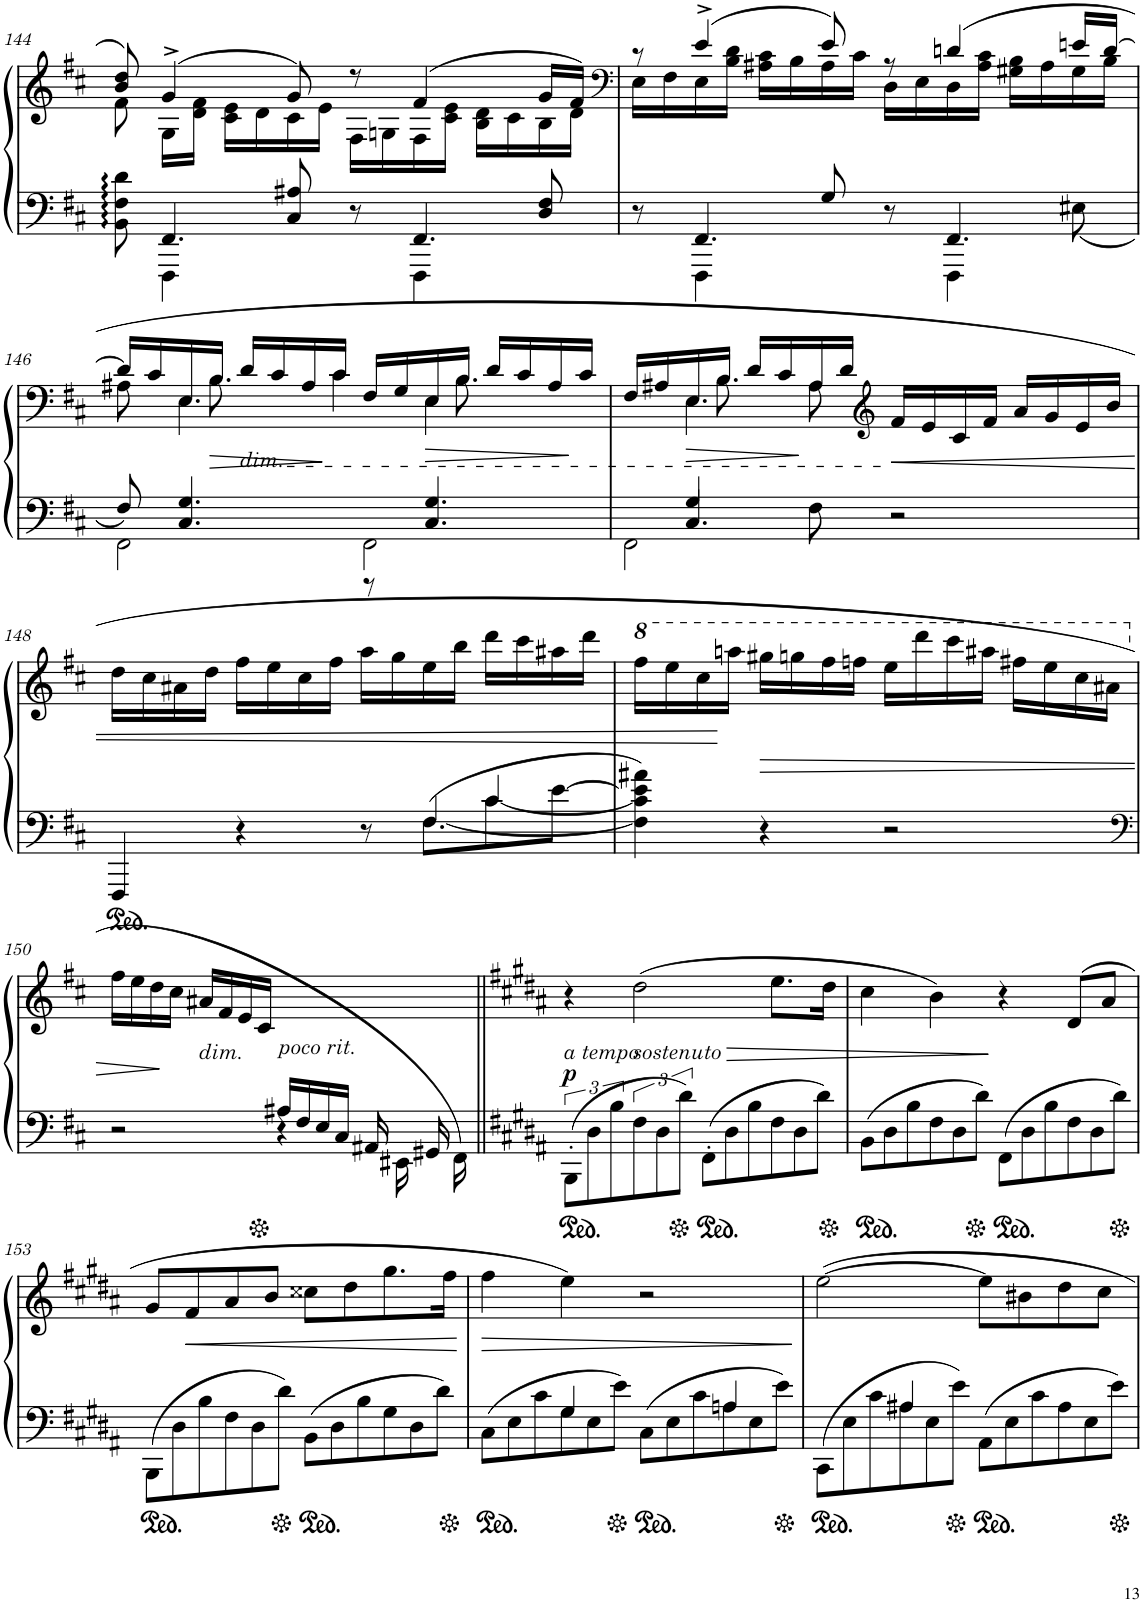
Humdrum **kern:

**kern	**kern	**dynam
*part1	*part1	*part1
*staff2	*staff1	*staff1/2
*I"Pianinas	*	*
!!LO:PB:g=z
*clefF4	*clefG2	*
*k[f#c#]	*k[f#c#]	*
*M4/4	*M4/4	*
*met(c)	*met(c)	*
=144	=144	=144
*^	*^	*
8BB\ 8F#\ 8d\	8ryy	8b/ 8dd/	8f#\	.
4.FF#/	4FFF#\	(4g^/	16G\LL	.
.	.	.	16d\ 16f#\JJ	.
.	.	.	16c#\ 16e\LL	.
.	.	.	16d\	.
.	8C#/ 8A#X/	8g/)	16c#\	.
.	.	.	16e\JJ	.
8r	8ryy	8r	16F#\LL	.
.	.	.	16Gn\	.
4.FF#/	4FFF#\	(4f#/	16F#\	.
.	.	.	16c#\ 16e\JJ	.
.	.	.	16B\ 16d\LL	.
.	.	.	16c#\	.
.	8D/ 8F#/	16g/LL	16B\	.
.	.	16f#/JJ)	16d\JJ	.
=145	=145	=145	=145	=145
*	*	*clefF4	*	*
8r	8ryy	8r	16E\LL	.
.	.	.	16F#\	.
4.FF#/	4FFF#\	(4e^/	16E\	.
.	.	.	16B\ 16d\JJ	.
.	.	.	16A#X\ 16c#\LL	.
.	.	.	16B\	.
.	8G/	8e/)	16A#\	.
.	.	.	16c#\JJ	.
8r	8ryy	8r	16D\LL	.
.	.	.	16E\	.
4.FF#/	4FFF#\	(4dn/	16D\	.
.	.	.	16A#\ 16c#\JJ	.
.	.	.	16G#X\ 16B\LL	.
.	.	.	16A#\	.
.	8E#X\	16en/LL	16G#\	.
.	.	[16d/JJ	16B\JJ	.
!!LO:LB:g=z
=146	=146	=146	=146	=146
*	*	*	*^	*
2FF#\	8F#/	16d/LL]	8A#X\	8.ryy	.
.	.	16c#/	.	.	.
.	4.C#/ 4.G/	16E/	4.E\	.	.
!	!	!	!	!	!LO:HP:b
.	.	16B/JJ	.	8.B\	>
!	!	!LO:TX:b:i:t=dim.	!	!	!
.	.	16d/LL	.	.	.
.	.	16c#/	.	.	.
.	.	16A#/	.	16ryy	.
.	.	16c#/JJ	.	4c#\	.
2FF#\	8r	16F#/LL	8ryy	.	.
.	.	16G/	.	.	.
!	!	!	!	!	!LO:HP:b
.	4.C#/ 4.G/	16E/	4E\	.	>
.	.	16B/JJ	.	8.B\	.
.	.	16d/LL	.	.	.
.	.	16c#/	.	.	.
.	.	16A#/	8ryy	8ryy	.
.	.	16c#/JJ	.	.	]
=147	=147	=147	=147	=147	=147
*	*^	*	*	*	*
2FF#\	8ryy	8ryy	16F#/LL	8ryy	8.ryy	.
.	.	.	16A#X/	.	.	.
!	!	!	!	!	!	!LO:HP:b
.	4G/	4.C#/	16E/	4.E\	.	>
.	.	.	16B/JJ	.	8.B\	.
.	.	.	16d/LL	.	.	.
.	.	.	16c#/	.	.	.
.	8F#\	.	16A#/	.	8A#\	]
.	.	.	16d/JJ	.	.	.
*	*	*	*clefG2	*	*	*
!	!	!	!	!	!	!LO:HP:b
2r	2ryy	2ryy	16f#/LL	2ryy	2ryy	<
.	.	.	16e/	.	.	.
.	.	.	16c#/	.	.	.
.	.	.	16f#/JJ	.	.	.
.	.	.	16a/LL	.	.	.
.	.	.	16g/	.	.	.
.	.	.	16e/	.	.	.
.	.	.	16b/JJ	.	.	.
*	*	*	*v	*v	*v	*
!!LO:LB:g=z
=148	=148	=148	=148	=148
4FFF#/	8ryy	2.ryy	16dd\LL	.
.	.	.	16cc#\	.
.	16ryy@	.	16a#X\	.
.	16ryy@	.	16dd\JJ	.
4r	16ryy@	.	16ff#\LL	.
.	16ryy@	.	16ee\	.
.	16ryy@	.	16cc#\	.
.	16ryy@	.	16ff#\JJ	.
8r	16ryy@	.	16aa\LL	.
.	16ryy@	.	16gg\	.
[8F#\L	4.F#/	.	16ee\	.
.	.	.	16bb\JJ	.
[8c#\	.	4c#/	16ddd\LL	.
.	.	.	16ccc#\	.
[>8e\J	.	.	16aa#X\	.
.	.	.	16ddd\JJ	.
*v	*v	*v	*	*
=149	=149	=149
*	*8va	*
4F#\] 4c#\] 4e\] 4a#X\	16fff#\LL	.
.	16eee\	.
.	16ccc#\	.
.	16aaan\JJ	]
!	!	!LO:HP:b
4r	16ggg#X\LL	>
.	16gggn\	.
.	16fff#\	.
.	16fffn\JJ	.
2r	16eee\LL	.
.	16dddd\	.
.	16cccc#\	.
.	16aaa#X\JJ	.
.	16fff#X\LL	.
.	16eee\	.
.	16ccc#\	.
.	16aa#X\JJ	.
!!LO:LB:g=z
=150	=150	=150
*clefF4	*	*
*^	*	*
*	*	*X8va	*
2ryy	2r	16ff#\LL	.
.	.	16ee\	.
.	.	16dd\	.
.	.	16cc#\JJ	[
!	!	!LO:TX:b:i:t=dim.	!
.	.	16a#X/LL	.
.	.	16f#/	.
.	.	16e/	.
.	.	16c#/JJ	.
!	!	!LO:TX:b:i:t=poco rit.	!
16A#X/LL	4r	16ryy	.
16F#/	.	8.ryy	.
16E/	.	.	.
16C#/JJ	.	.	.
16AA#X/	16ryy	16ryy	.
8.ryy	16EE#X\	16ryy	.
.	16GG#X/	8ryy	.
.	16FF#\)	.	.
*v	*v	*	*
=151||	=151||	=151||
*k[f#c#g#d#a#]	*k[f#c#g#d#a#]	*
*^	*	*
!	!	!LO:TX:b:i:t=a tempo	!
!	!	!	!LO:DY:a=2
*v	*v	*	*
12BBB'>\L	4r	p
12D#>\	.	.
12B>\	.	.
!	!LO:TX:b:i:t=sostenuto	!
!	!	!LO:HP:b
12F#\	(2dd#\	>
12D#\	.	.
12d#\J	.	.
12FF#'\L	.	.
12D#\	.	.
12B\	.	.
12F#\	8.ee\L	.
12D#\	.	.
12d#\J	.	.
.	16dd#\Jk	.
=152	=152	=152
12BB\L	4cc#\	.
12D#\	.	.
12B\	.	.
12F#\	4b\)	.
12D#\	.	.
12d#\J	.	.
*Xbrackettup	*	*
12FF#\L	4r	]
12D#\	.	.
12B\	.	.
12F#\	(8d#/L	.
12D#\	.	.
.	8a#/J	.
12d#\J	.	.
!!LO:LB:g=z
=153	=153	=153
12BBB\L	8g#/L	.
12D#\	.	.
!	!	!LO:HP:b
.	8f#/	<
12B\	.	.
12F#\	8a#/	.
12D#\	.	.
.	8b/J	.
12d#\J	.	.
12BB\L	8cc##X\L	.
12D#\	.	.
.	8dd#\	.
12B\	.	.
12G#\	8.gg#\	.
12D#\	.	.
12d#\J	.	.
.	16ff#\Jk	.
.	.	]
=154	=154	=154
*^	*	*
12C#\L	4ryy	4ff#\	.
12E\	.	.	.
12c#\	.	.	.
12G#\	4G#/	4ee\)	.
12E\	.	.	.
12e\J	.	.	.
12C#\L	4ryy	2r	.
12E\	.	.	.
12c#\	.	.	.
12An\	4A/	.	.
12E\	.	.	.
12e\J	.	.	.
*v	*v	*	*
.	.	[
=155	=155	=155
*^	*	*
12CC#\L	4ryy	[2ee\	.
12E\	.	.	.
12c#\	.	.	.
12A#X\	4A#/	.	.
12E\	.	.	.
12e\J	.	.	.
12AA#\L	2ryy	8ee\L]	.
12E\	.	.	.
.	.	8b#X\	.
12c#\	.	.	.
12A#\	.	8dd#\	.
12E\	.	.	.
.	.	8cc#\J	.
12e\J	.	.	.
*v	*v	*	*
=	=	=
*-	*-	*-
